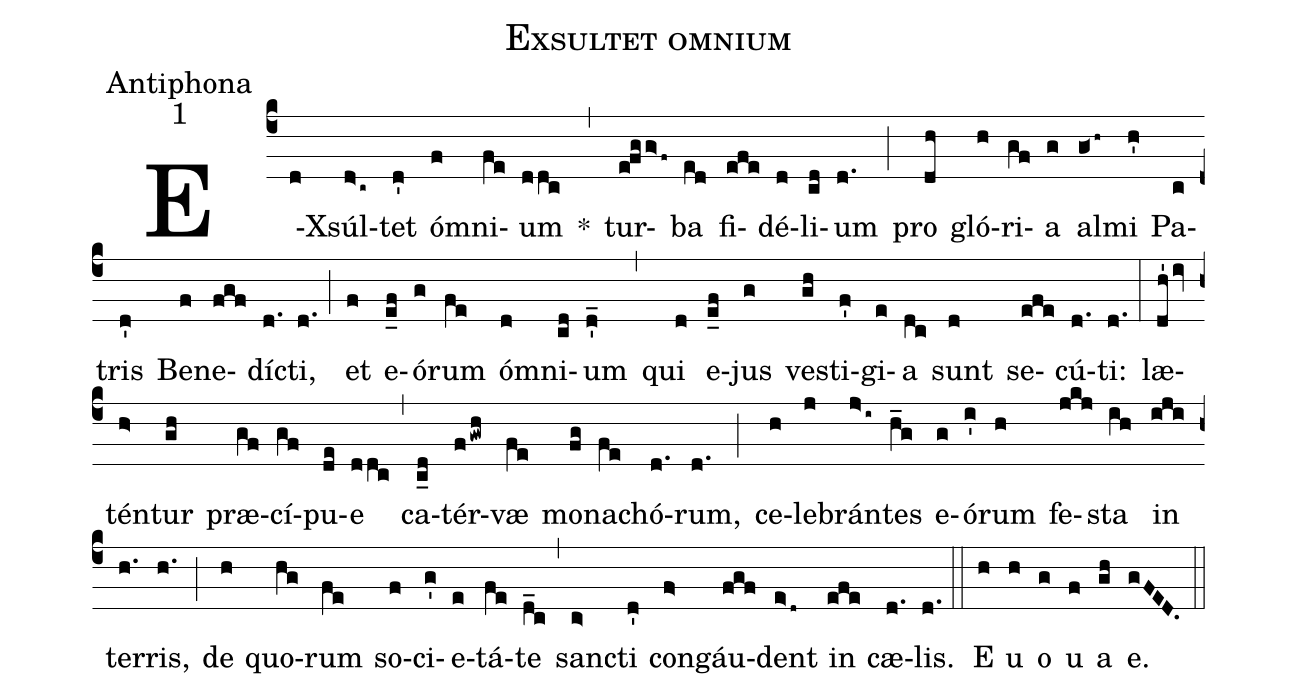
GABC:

name:Exsultet omnium;
office-part:Antiphona;
mode:1;
%%
(c4)E(d)Xsúl(d>c~)tet(d') óm(f)ni(fe)um(ddc) *(,) tur(efgg>f~)ba(ed) fi(efe)dé(d)li(cd)um(d.) (;) pro(dh) gló(h)ri(gf)a(g) al(g<h~)mi(h') Pa(c)tris(d') Be(f)ne(fgf)dí(d.)cti,(d.) (;) et(f) e(e_f)ó(g)rum(fe) óm(d)ni(cd)um(d'_) (,) qui(d) e(e_f)jus(g) ve(gh)sti(f')gi(e)a(dc) sunt(d) se(efe)cú(d.)ti:(d.) (:) læ(dh'/iv)tén(h>)tur(gh) præ(gf)cí(gf)pu(de)e(ddc) (,) ca(c_d)tér(fgwh)væ(fe) mo(fg)na(fe)chó(d.)rum,(d.) (;) ce(h)le(j)brán(j>i~)tes(h_g) e(g)ó(i')rum(h) fe(jkj)sta(ih) in(iji) ter(h.)ris,(h.) (;) de(h) quo(hg)rum(fe) so(f)ci(g')e(e)tá(fe)te(d_c) (,) san(c>)cti(d') con(f>)gáu(fgf)dent(e>d~) in(efe) cæ(d.)lis.(d.) (::) E(h) u(h) o(g) u(f) a(gh) e.(gFED.) (::)
